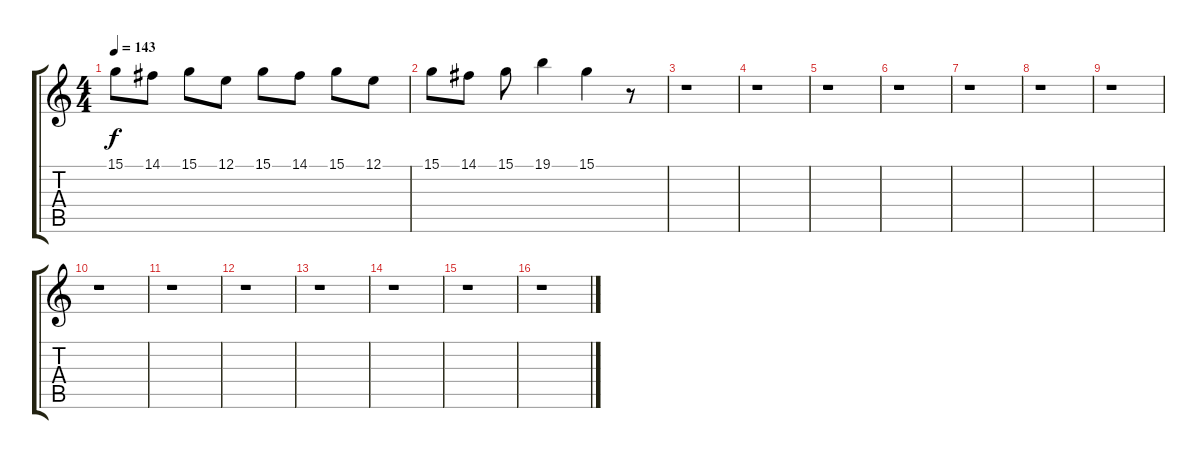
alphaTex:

\track "" {instrument pad1newage}
\staff {score tabs}
\tuning (E4 B3 G3 D3 A2 E2) {hide}
\ts (4 4)
\tempo 143
\clef g2
\ks c
15.1.8{dy f} 14.1.8 15.1.8 12.1.8 15.1.8 14.1.8 15.1.8 12.1.8 |
15.1.8 14.1.8 15.1.8 19.1.4 15.1.4 r.8 |
r.1 |
r.1 |
r.1 |
r.1 |
r.1 |
r.1 |
r.1 |
r.1 |
r.1 |
r.1 |
r.1 |
r.1 |
r.1 |
r.1
